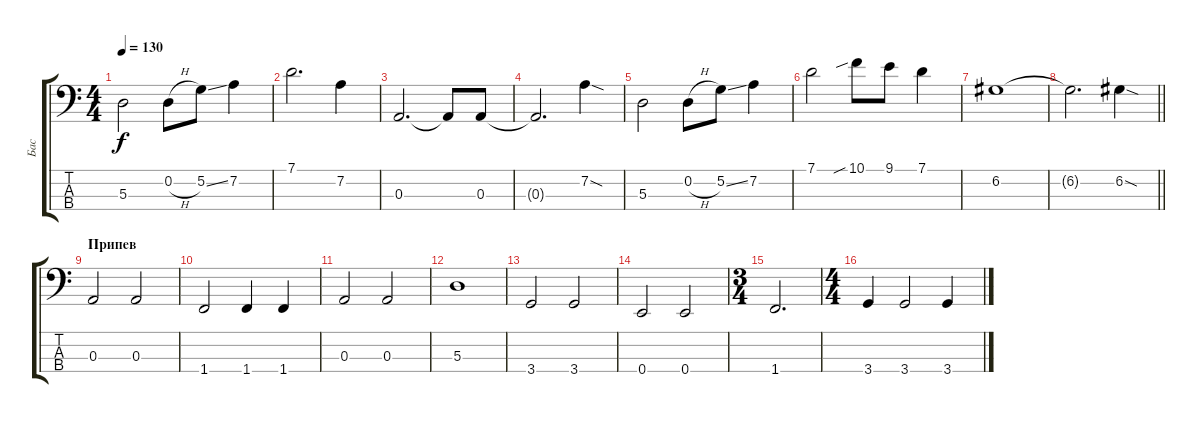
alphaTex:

\track ("Бас" "Бас") {solo instrument electricbassfinger}
\staff {score tabs}
\tuning (G2 D2 A1 E1) {hide}
\ts (4 4)
\tempo 130
\clef f4
\ks c
5.3.2{dy f} 0.2{h}.8 5.2{ss}.8 7.2.4 |
7.1.2{d} 7.2.4 |
0.3.2{d} 0.3{t}.8 0.3.8 |
0.3{t}.2{d} 7.2{sod}.4 |
5.3.2 0.2{h}.8 5.2{ss}.8 7.2.4 |
7.1.2 10.1{sib}.8 9.1.8 7.1.4 |
6.2.1 |
\barLineRight lightlight
6.2{t}.2{d} 6.2{sod}.4 |
\section ("" "Припев")
0.3.2 0.3.2 |
1.4.2 1.4.4 1.4.4 |
0.3.2 0.3.2 |
5.3.1 |
3.4.2 3.4.2 |
0.4.2 0.4.2 |
\ts (3 4)
1.4.2{d} |
\ts (4 4)
3.4.4 3.4.2 3.4.4
